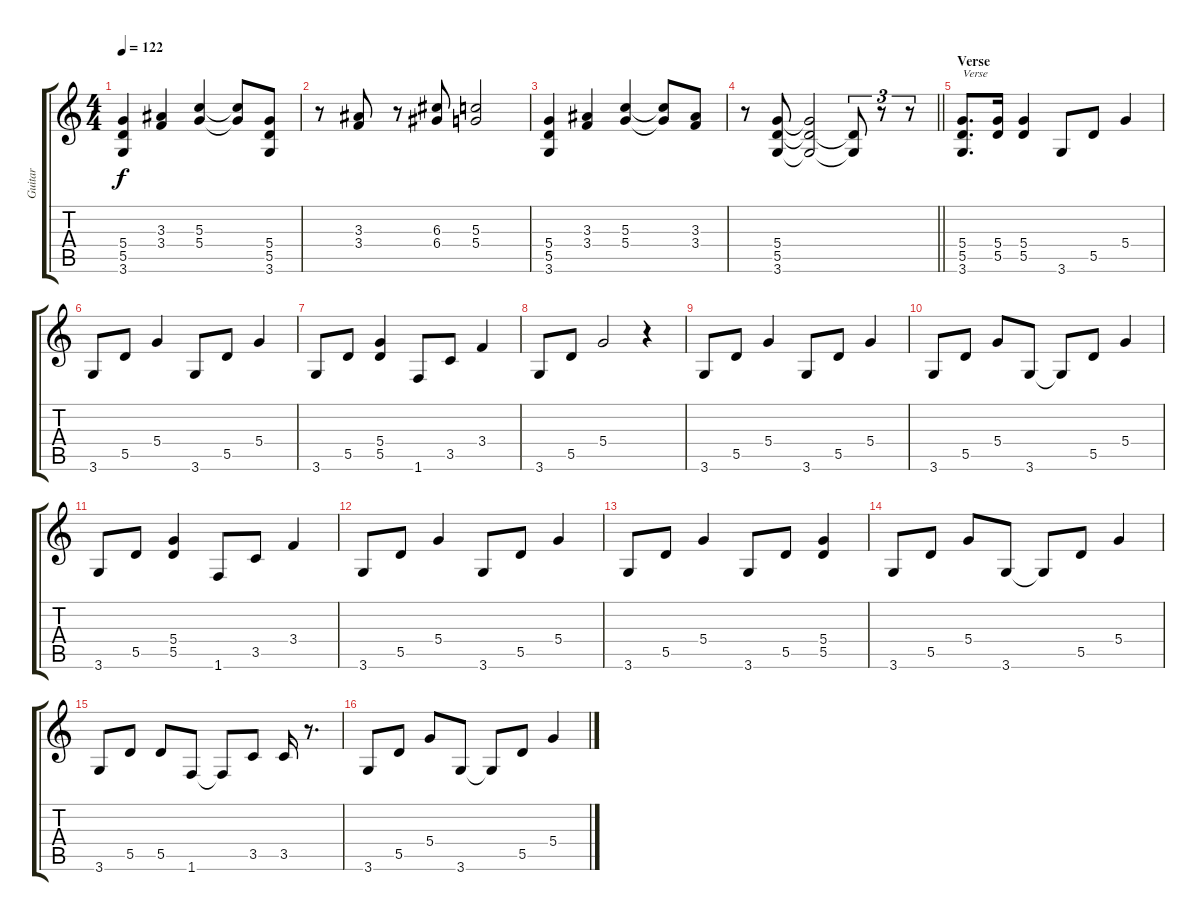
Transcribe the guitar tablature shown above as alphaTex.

\track ("Guitar" "Guitar") {instrument overdrivenguitar}
\staff {score tabs}
\tuning (E4 B3 G3 D3 A2 E2) {hide}
\ts (4 4)
\tempo 122
\clef g2
\ks c
(5.4 5.5 3.6).4{dy f} (3.3 3.4).4 (5.3 5.4).4 (5.3{t} 5.4{t}).8 (5.4 5.5 3.6).8 |
r.8 (3.3 3.4).8 r.8 (6.3 6.4).8 (5.3 5.4).2 |
(5.4 5.5 3.6).4 (3.3 3.4).4 (5.3 5.4).4 (5.3{t} 5.4{t}).8 (3.3 3.4).8 |
\barLineRight lightlight
r.8 (5.4 5.5 3.6).8 (5.4{t} 5.5{t} 3.6{t}).2 (5.5{t} 3.6{t}).8{tu (3 2)} r.8{tu (3 2)} r.8{tu (3 2)} |
\section ("" "Verse")
(5.4 5.5 3.6).8{d txt "Verse" volume 10} (5.4 5.5).16 (5.4 5.5).4 3.6.8 5.5.8 5.4.4 |
3.6.8 5.5.8 5.4.4 3.6.8 5.5.8 5.4.4 |
3.6.8 5.5.8 (5.4 5.5).4 1.6.8 3.5.8 3.4.4 |
3.6.8 5.5.8 5.4.2 r.4 |
3.6.8 5.5.8 5.4.4 3.6.8 5.5.8 5.4.4 |
3.6.8 5.5.8 5.4.8 3.6.8 3.6{t}.8 5.5.8 5.4.4 |
3.6.8 5.5.8 (5.4 5.5).4 1.6.8 3.5.8 3.4.4 |
3.6.8 5.5.8 5.4.4 3.6.8 5.5.8 5.4.4 |
3.6.8 5.5.8 5.4.4 3.6.8 5.5.8 (5.4 5.5).4 |
3.6.8 5.5.8 5.4.8 3.6.8 3.6{t}.8 5.5.8 5.4.4 |
3.6.8 5.5.8 5.5.8 1.6.8 1.6{t}.8 3.5.8 3.5.16 r.8{d} |
3.6.8 5.5.8 5.4.8 3.6.8 3.6{t}.8 5.5.8 5.4.4
